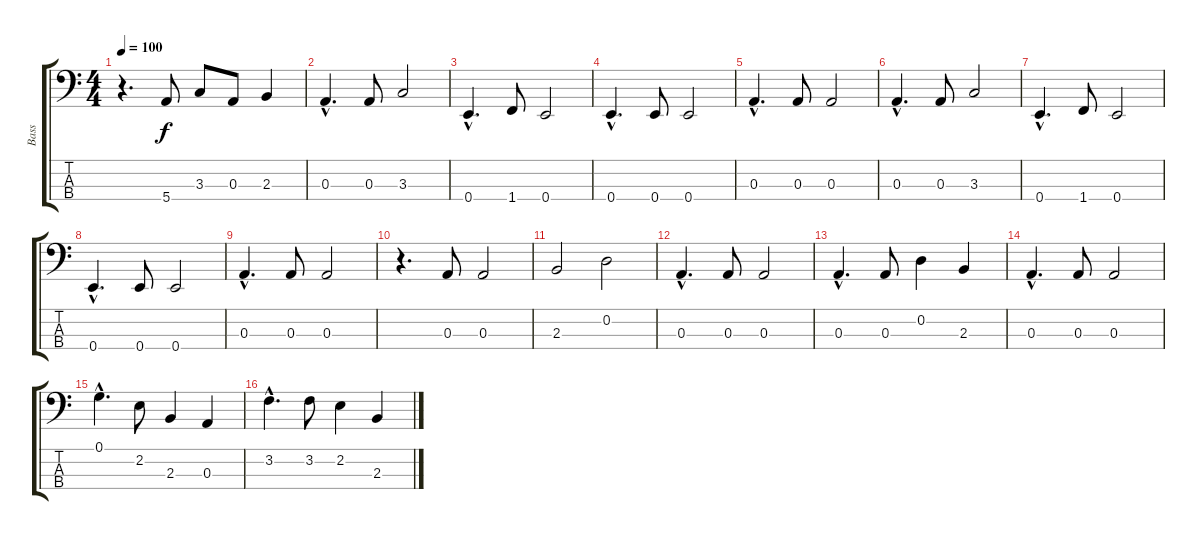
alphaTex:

\track ("Bass" "Bass") {instrument acousticbass}
\staff {score tabs}
\tuning (G2 D2 A1 E1) {hide}
\ts (4 4)
\tempo 100
\clef f4
\ks c
r.4{d dy f} 5.4.8 3.3.8 0.3.8 2.3.4 |
0.3{hac}.4{d} 0.3.8 3.3.2 |
0.4{hac}.4{d} 1.4.8 0.4.2 |
0.4{hac}.4{d} 0.4.8 0.4.2 |
0.3{hac}.4{d} 0.3.8 0.3.2 |
0.3{hac}.4{d} 0.3.8 3.3.2 |
0.4{hac}.4{d} 1.4.8 0.4.2 |
0.4{hac}.4{d} 0.4.8 0.4.2 |
0.3{hac}.4{d} 0.3.8 0.3.2 |
r.4{d} 0.3.8 0.3.2 |
2.3.2 0.2.2 |
0.3{hac}.4{d} 0.3.8 0.3.2 |
0.3{hac}.4{d} 0.3.8 0.2.4 2.3.4 |
0.3{hac}.4{d} 0.3.8 0.3.2 |
0.1{hac}.4{d} 2.2.8 2.3.4 0.3.4 |
3.2{hac}.4{d} 3.2.8 2.2.4 2.3.4
